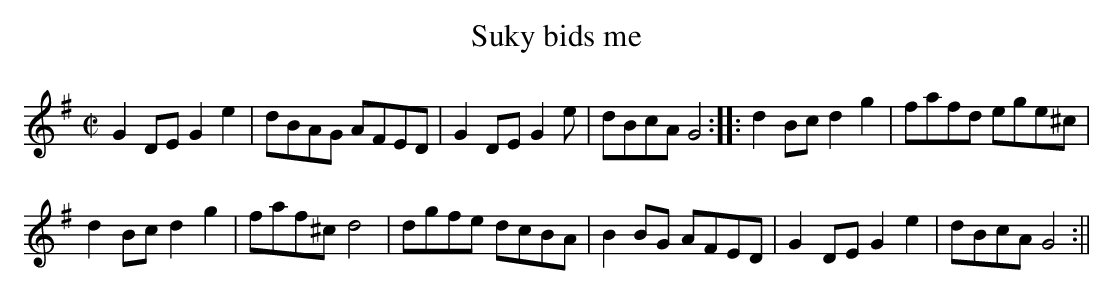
X:1
T:Suky bids me
M:C|
L:1/8
K:G
G2 DE G2e2|dBAG AFED|G2 DE G2e|dBcA G4::d2 Bc d2g2|fafd ege^c|
d2 Bc d2g2|faf^c d4|dgfe dcBA|B2 BG AFED|G2 DE G2e2|dBcA G4:||
